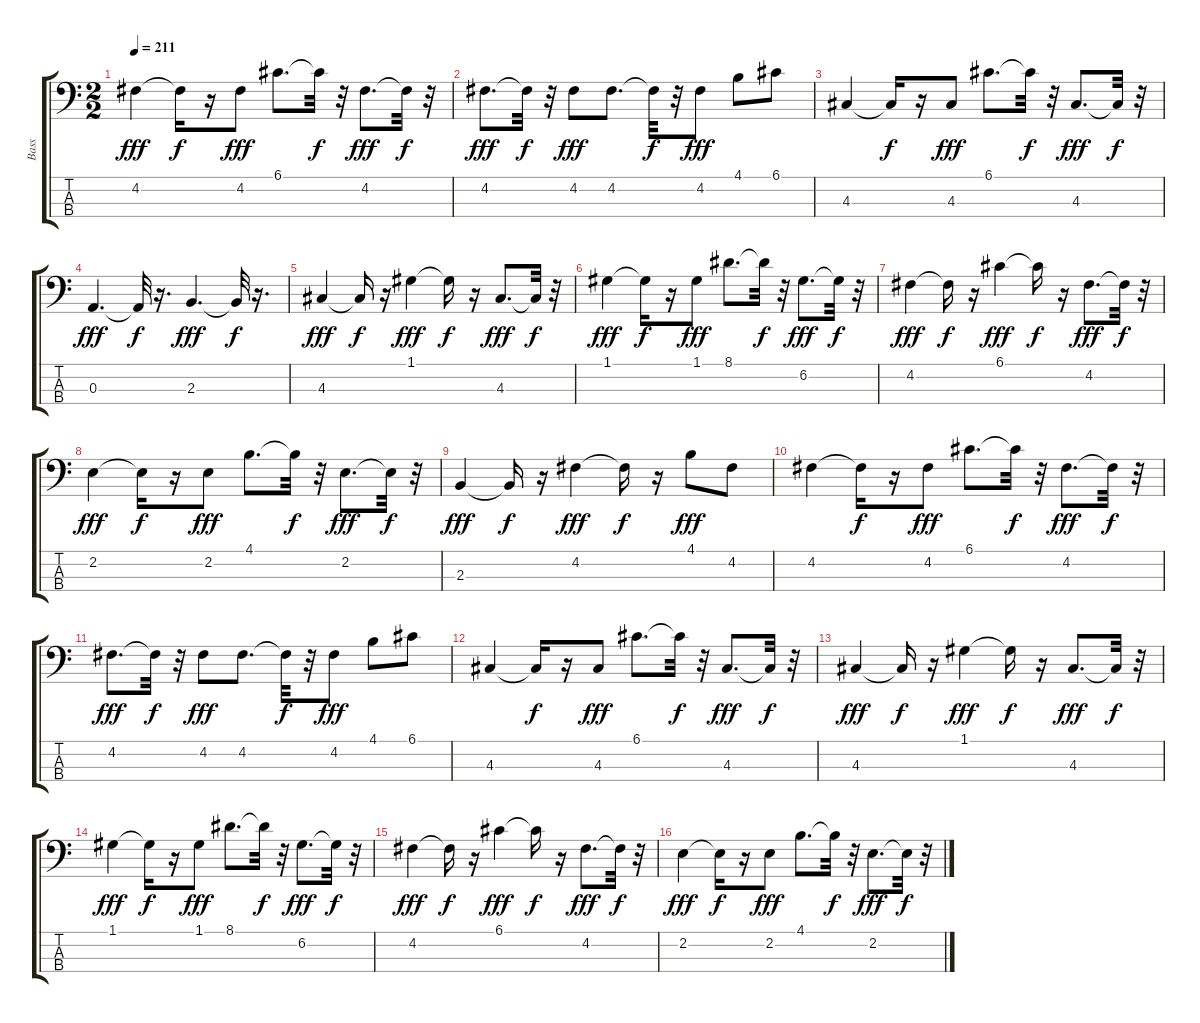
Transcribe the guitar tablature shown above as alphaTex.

\track ("Bass" "Bass") {instrument fretlessbass}
\staff {score tabs}
\tuning (G2 D2 A1 E1) {hide}
\ts (2 2)
\tempo 211
\clef f4
\ks c
4.2.4{dy fff} 4.2{t}.16{dy f} r.16 4.2.8{dy fff} 6.1.8{d} 6.1{t}.32{dy f} r.32 4.2.8{d dy fff} 4.2{t}.32{dy f} r.32 |
4.2.8{d dy fff} 4.2{t}.32{dy f} r.32 4.2.8{dy fff} 4.2.8{d} 4.2{t}.32{dy f} r.32 4.2.8{dy fff} 4.1.8 6.1.8 |
4.3.4 4.3{t}.16{dy f} r.16 4.3.8{dy fff} 6.1.8{d} 6.1{t}.32{dy f} r.32 4.3.8{d dy fff} 4.3{t}.32{dy f} r.32 |
0.3.4{d dy fff} 0.3{t}.32{dy f} r.16{d} 2.3.4{d dy fff} 2.3{t}.32{dy f} r.16{d} |
4.3.4{dy fff} 4.3{t}.16{dy f} r.16 1.1.4{dy fff} 1.1{t}.16{dy f} r.16 4.3.8{d dy fff} 4.3{t}.32{dy f} r.32 |
1.1.4{dy fff} 1.1{t}.16{dy f} r.16 1.1.8{dy fff} 8.1.8{d} 8.1{t}.32{dy f} r.32 6.2.8{d dy fff} 6.2{t}.32{dy f} r.32 |
4.2.4{dy fff} 4.2{t}.16{dy f} r.16 6.1.4{dy fff} 6.1{t}.16{dy f} r.16 4.2.8{d dy fff} 4.2{t}.32{dy f} r.32 |
2.2.4{dy fff} 2.2{t}.16{dy f} r.16 2.2.8{dy fff} 4.1.8{d} 4.1{t}.32{dy f} r.32 2.2.8{d dy fff} 2.2{t}.32{dy f} r.32 |
2.3.4{dy fff} 2.3{t}.16{dy f} r.16 4.2.4{dy fff} 4.2{t}.16{dy f} r.16 4.1.8{dy fff} 4.2.8 |
4.2.4 4.2{t}.16{dy f} r.16 4.2.8{dy fff} 6.1.8{d} 6.1{t}.32{dy f} r.32 4.2.8{d dy fff} 4.2{t}.32{dy f} r.32 |
4.2.8{d dy fff} 4.2{t}.32{dy f} r.32 4.2.8{dy fff} 4.2.8{d} 4.2{t}.32{dy f} r.32 4.2.8{dy fff} 4.1.8 6.1.8 |
4.3.4 4.3{t}.16{dy f} r.16 4.3.8{dy fff} 6.1.8{d} 6.1{t}.32{dy f} r.32 4.3.8{d dy fff} 4.3{t}.32{dy f} r.32 |
4.3.4{dy fff} 4.3{t}.16{dy f} r.16 1.1.4{dy fff} 1.1{t}.16{dy f} r.16 4.3.8{d dy fff} 4.3{t}.32{dy f} r.32 |
1.1.4{dy fff} 1.1{t}.16{dy f} r.16 1.1.8{dy fff} 8.1.8{d} 8.1{t}.32{dy f} r.32 6.2.8{d dy fff} 6.2{t}.32{dy f} r.32 |
4.2.4{dy fff} 4.2{t}.16{dy f} r.16 6.1.4{dy fff} 6.1{t}.16{dy f} r.16 4.2.8{d dy fff} 4.2{t}.32{dy f} r.32 |
2.2.4{dy fff} 2.2{t}.16{dy f} r.16 2.2.8{dy fff} 4.1.8{d} 4.1{t}.32{dy f} r.32 2.2.8{d dy fff} 2.2{t}.32{dy f} r.32
